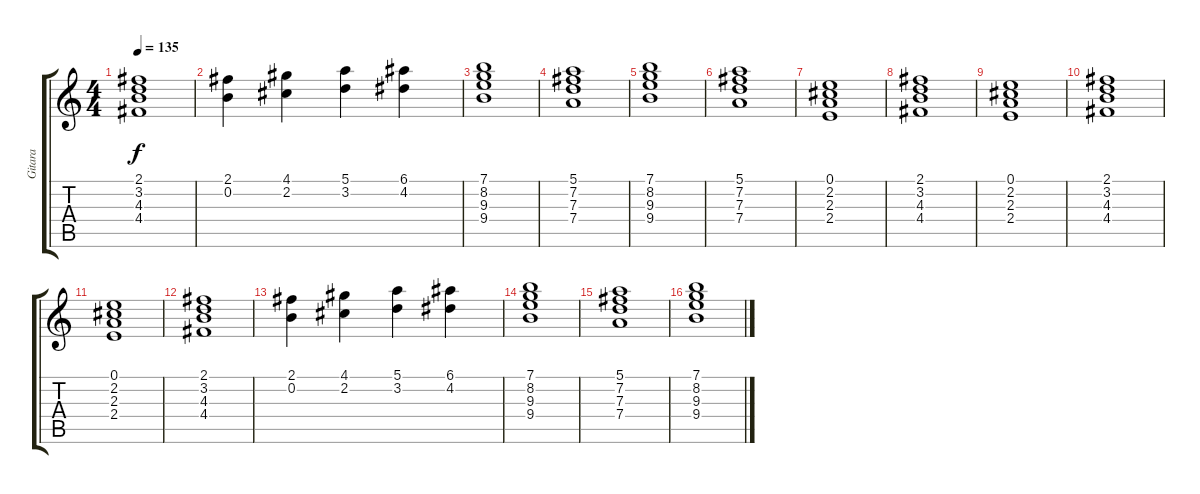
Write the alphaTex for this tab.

\track ("Gitara" "Gitara") {instrument acousticguitarsteel}
\staff {score tabs}
\tuning (E4 B3 G3 D3 A2 E2) {hide}
\ts (4 4)
\tempo 135
\clef g2
\ks c
(2.1 3.2 4.3 4.4).1{dy f} |
(2.1 0.2).4 (4.1 2.2).4 (5.1 3.2).4 (6.1 4.2).4 |
(7.1 8.2 9.3 9.4).1 |
(5.1 7.2 7.3 7.4).1 |
(7.1 8.2 9.3 9.4).1 |
(5.1 7.2 7.3 7.4).1 |
(0.1 2.2 2.3 2.4).1 |
(2.1 3.2 4.3 4.4).1 |
(0.1 2.2 2.3 2.4).1 |
(2.1 3.2 4.3 4.4).1 |
(0.1 2.2 2.3 2.4).1 |
(2.1 3.2 4.3 4.4).1 |
(2.1 0.2).4 (4.1 2.2).4 (5.1 3.2).4 (6.1 4.2).4 |
(7.1 8.2 9.3 9.4).1 |
(5.1 7.2 7.3 7.4).1 |
(7.1 8.2 9.3 9.4).1
